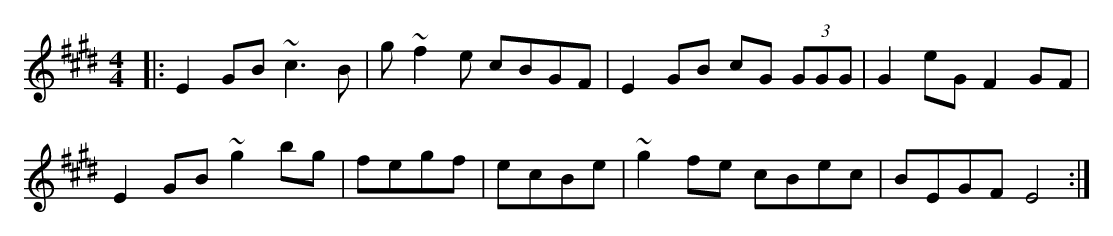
X:1
M:4/4
K:E
|:E2GB ~c3B|g~f2e cBGF|E2GB cG (3GGG|G2eG F2GF|
E2GB ~g2bg|fegf|ecBe|~g2fe cBec|BEGF E4:|
